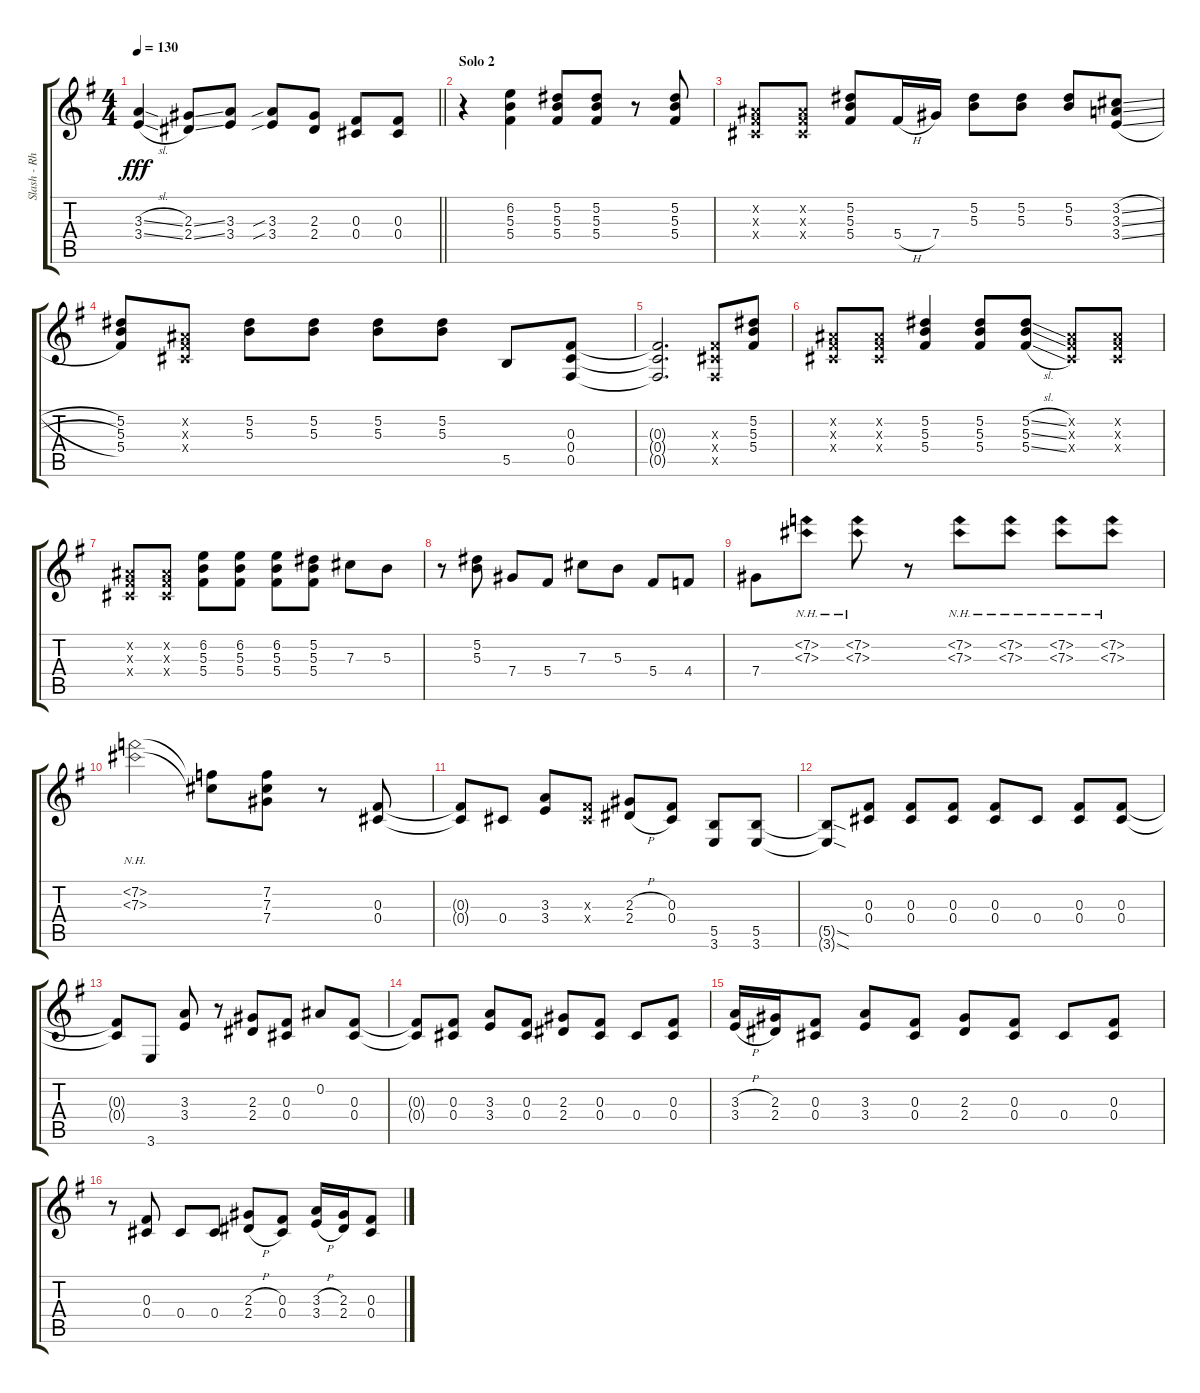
\track ("Slash - Rhytm Guitar" "Slash - Rh") {instrument distortionguitar}
\staff {score tabs}
\tuning (Db4 Bb3 Gb3 Db3 Gb2 Db2) {hide}
\ts (4 4)
\tempo 130
\clef g2
\barLineRight lightlight
\ks g
(3.3{sl t} 3.4{sl t}).4{dy fff} (2.3{ss} 2.4{ss}).8 (3.3 3.4).8 (3.3{sib} 3.4{sib}).8 (2.3 2.4).8 (0.3 0.4).8 (0.3 0.4).8 |
\section ("" "Solo 2")
r.4 (6.2 5.3 5.4).4 (5.2 5.3 5.4).8 (5.2 5.3 5.4).8 r.8 (5.2 5.3 5.4).8 |
(0.2{x} 0.3{x} 0.4{x}).8 (0.2{x} 0.3{x} 0.4{x}).8 (5.2 5.3 5.4).8 5.4{h}.16 7.4.16 (5.2 5.3).8 (5.2 5.3).8 (5.2 5.3).8 (3.2{sl} 3.3{sl} 3.4{sl}).8 |
(5.2 5.3 5.4).8 (0.2{x} 0.3{x} 0.4{x}).8 (5.2 5.3).8 (5.2 5.3).8 (5.2 5.3).8 (5.2 5.3).8 5.5.8 (0.3 0.4 0.5).8 |
(0.3{t} 0.4{t} 0.5{t}).2{d} (0.3{x} 0.4{x} 0.5{x}).8 (5.2 5.3 5.4).8 |
(0.2{x} 0.3{x} 0.4{x}).8 (0.2{x} 0.3{x} 0.4{x}).8 (5.2 5.3 5.4).4 (5.2 5.3 5.4).8 (5.2{sl} 5.3{sl} 5.4{sl}).8 (0.2{x} 0.3{x} 0.4{x}).8 (0.2{x} 0.3{x} 0.4{x}).8 |
(0.2{x} 0.3{x} 0.4{x}).8 (0.2{x} 0.3{x} 0.4{x}).8 (6.2 5.3 5.4).8 (6.2 5.3 5.4).8 (6.2 5.3 5.4).8 (5.2 5.3 5.4).8 7.3.8 5.3.8 |
r.8 (5.2 5.3).8 7.4.8 5.4.8 7.3.8 5.3.8 5.4.8 4.4.8 |
7.4.8 (7.2{nh} 7.3{nh}).8 (7.2{nh} 7.3{nh}).8 r.8 (7.2{nh} 7.3{nh}).8 (7.2{nh} 7.3{nh}).8 (7.2{nh} 7.3{nh}).8 (7.2{nh} 7.3{nh}).8 |
(7.2{nh} 7.3{nh}).2 (7.2{t} 7.3{t}).8 (7.2 7.3 7.4).8 r.8 (0.3 0.4).8 |
(0.3{t} 0.4{t}).8 0.4.8 (3.3 3.4).8 (0.3{x} 0.4{x}).8 (2.3{h} 2.4{h}).8 (0.3 0.4).8 (5.5 3.6).8 (5.5 3.6).8 |
(5.5{sod t} 3.6{sod t}).8 (0.3 0.4).8 (0.3 0.4).8 (0.3 0.4).8 (0.3 0.4).8 0.4.8 (0.3 0.4).8 (0.3 0.4).8 |
(0.3{t} 0.4{t}).8 3.6.8 (3.3 3.4).8 r.8 (2.3 2.4).8 (0.3 0.4).8 0.2.8 (0.3 0.4).8 |
(0.3{t} 0.4{t}).8 (0.3 0.4).8 (3.3 3.4).8 (0.3 0.4).8 (2.3 2.4).8 (0.3 0.4).8 0.4.8 (0.3 0.4).8 |
(3.3{h} 3.4{h}).16 (2.3 2.4).16 (0.3 0.4).8 (3.3 3.4).8 (0.3 0.4).8 (2.3 2.4).8 (0.3 0.4).8 0.4.8 (0.3 0.4).8 |
r.8 (0.3 0.4).8 0.4.8 0.4.8 (2.3{h} 2.4{h}).8 (0.3 0.4).8 (3.3{h} 3.4{h}).16 (2.3 2.4).16 (0.3 0.4).8
